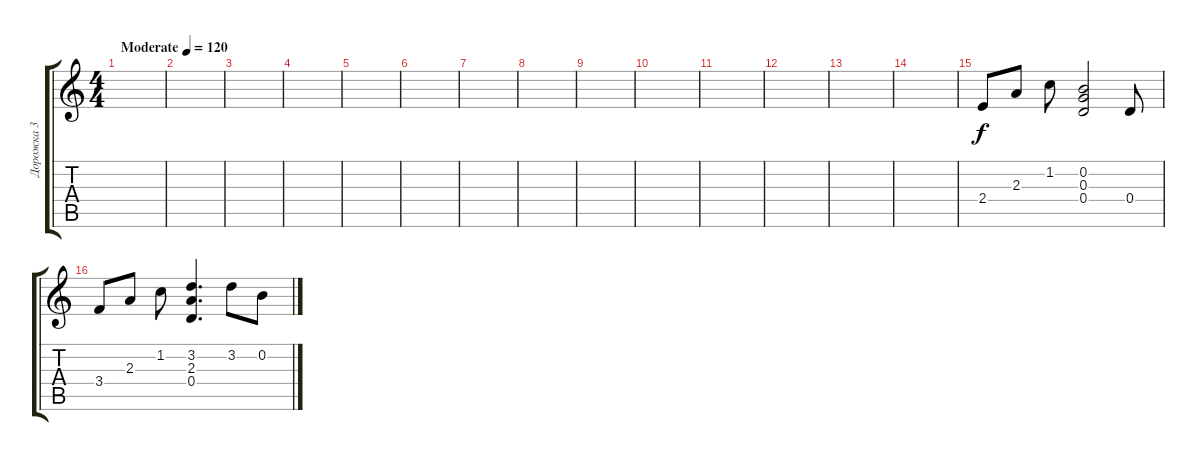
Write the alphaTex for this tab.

\track ("Дорожка 3" "Дорожка 3") {instrument electricguitarclean}
\staff {score tabs}
\tuning (E4 B3 G3 D3 A2 E2) {hide}
\ts (4 4)
\tempo (120 "Moderate")
\clef g2
\ks c
|
|
|
|
|
|
|
|
|
|
|
|
|
|
2.4.8 2.3.8 1.2.8 (0.2 0.3 0.4).2 0.4.8 |
3.4.8 2.3.8 1.2.8 (3.2 2.3 0.4).4{d} 3.2.8 0.2.8
